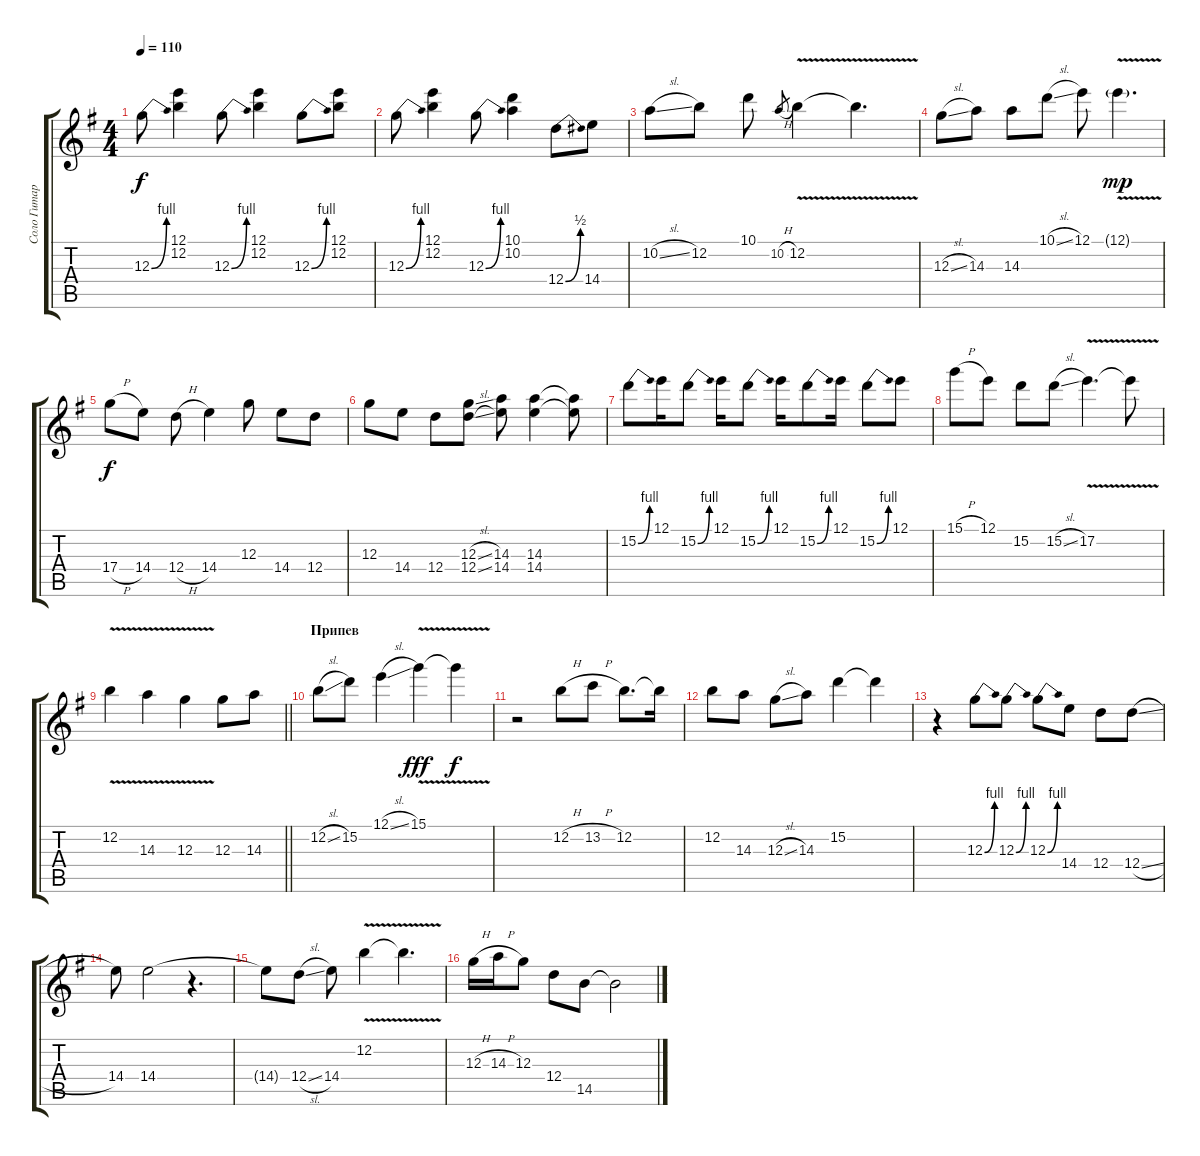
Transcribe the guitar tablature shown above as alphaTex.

\track ("Cоло Гитара" "Cоло Гитар") {instrument electricguitarjazz}
\staff {score tabs}
\tuning (E4 B3 G3 D3 A2 E2) {hide}
\ts (4 4)
\tempo 110
\clef g2
\ks eminor
12.3{be (bend 0 0 60 4)}.8{dy f} (12.1 12.2).4 12.3{be (bend 0 0 60 4)}.8 (12.1 12.2).4 12.3{be (bend 0 0 60 4)}.8 (12.1 12.2).8 |
12.3{be (bend 0 0 60 4)}.8 (12.1 12.2).4 12.3{be (bend 0 0 60 4)}.8 (10.1 10.2).4 12.4{be (bend 0 0 60 2)}.8 14.4.8 |
10.2{sl}.8 12.2.8 10.1.8 10.2{h}.8{gr} 12.2{v}.4 12.2{t}.4{d} |
12.3{sl}.8 14.3.8 14.3.8 10.1{sl}.8 12.1.8 12.1{v g}.4{d dy mp} |
17.4{h}.8{dy f} 14.4.8 12.4{h}.8 14.4.4 12.3.8 14.4.8 12.4.8 |
12.3.8 14.4.8 12.4.8 (12.3{sl} 12.4{sl}).8 (14.3 14.4).8 (14.3 14.4).4 (14.3{t} 14.4{t}).8 |
15.2{be (bend 0 0 60 4)}.8 12.1.16 15.2{be (bend 0 0 60 4)}.8 12.1.16 15.2{be (bend 0 0 60 4)}.8 12.1.16 15.2{be (bend 0 0 60 4)}.8 12.1.16 15.2{be (bend 0 0 60 4)}.8 12.1.8 |
15.1{h}.8 12.1.8 15.2.8 15.2{sl}.8 17.2{v}.4{d} 17.2{t}.8 |
\barLineRight lightlight
12.2{v}.4 14.3{v}.4 12.3{v}.4 12.3.8 14.3.8 |
\section ("" "Припев")
12.2{sl}.8 15.2.8 12.1{sl}.4 15.1{v}.4{dy fff} 15.1{t}.4{dy f} |
r.2 12.2{h}.8 13.2{h}.8 12.2.8{d} 12.2{t}.16 |
12.2.8 14.3.8 12.3{sl}.8 14.3.8 15.2.4 15.2{t}.4 |
r.4 12.3{be (bend 0 0 60 4)}.8 12.3{be (bend 0 0 60 4)}.8 12.3{be (bend 0 0 60 4)}.8 14.4.8 12.4.8 12.4{sl}.8 |
14.4.8 14.4.2 r.4{d} |
14.4{t}.8 12.4{sl}.8 14.4.8 12.2{v}.4 12.2{t}.4{d} |
12.3{h}.16 14.3{h}.16 12.3.8 12.4.8 14.5.8 14.5{t}.2
